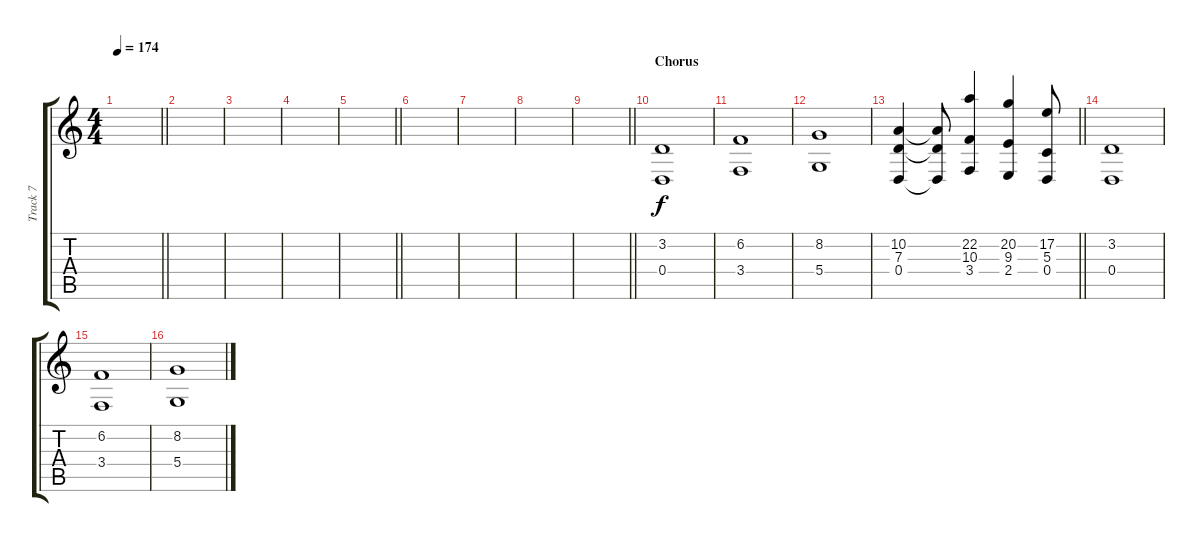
\track ("Track 7" "Track 7") {instrument tremolostrings}
\staff {score tabs}
\tuning (E4 B3 G3 D3 A2 D2) {hide}
\ts (4 4)
\tempo 174
\clef g2
\barLineRight lightlight
\ks c
|
|
|
|
\barLineRight lightlight
|
\section ("" "")
|
|
|
\barLineRight lightlight
|
\section ("" "Chorus")
(3.2 0.4).1{dy f} |
(6.2 3.4).1 |
(8.2 5.4).1 |
\barLineRight lightlight
(10.2 7.3 0.4).4 (10.2{t} 7.3{t} 0.4{t}).8 (22.2 10.3 3.4).4 (20.2 9.3 2.4).4 (17.2 5.3 0.4).8 |
(3.2 0.4).1 |
(6.2 3.4).1 |
(8.2 5.4).1
